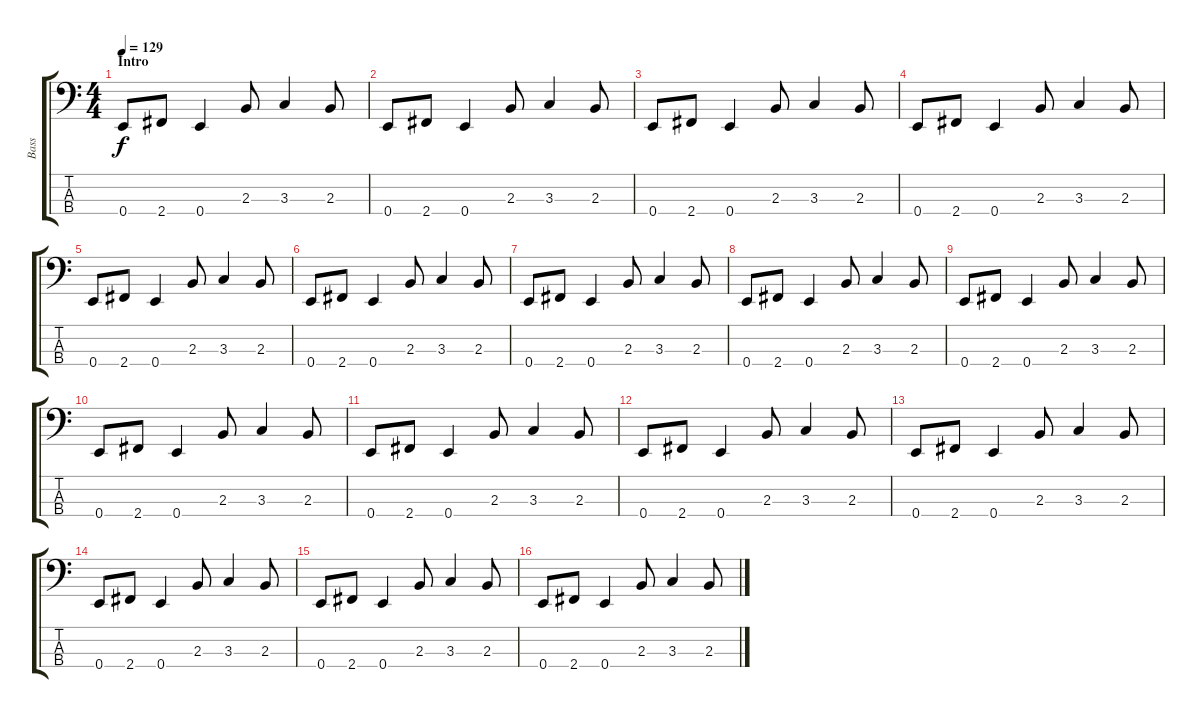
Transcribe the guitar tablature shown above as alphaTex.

\track ("Bass" "Bass") {instrument electricbasspick}
\staff {score tabs}
\tuning (G2 D2 A1 E1) {hide}
\ts (4 4)
\section ("" "Intro")
\tempo 129
\clef f4
\ks c
0.4.8{dy f instrument electricbasspick} 2.4.8 0.4.4 2.3.8 3.3.4 2.3.8 |
0.4.8 2.4.8 0.4.4 2.3.8 3.3.4 2.3.8 |
0.4.8 2.4.8 0.4.4 2.3.8 3.3.4 2.3.8 |
0.4.8 2.4.8 0.4.4 2.3.8 3.3.4 2.3.8 |
0.4.8 2.4.8 0.4.4 2.3.8 3.3.4 2.3.8 |
0.4.8 2.4.8 0.4.4 2.3.8 3.3.4 2.3.8 |
0.4.8 2.4.8 0.4.4 2.3.8 3.3.4 2.3.8 |
0.4.8 2.4.8 0.4.4 2.3.8 3.3.4 2.3.8 |
0.4.8 2.4.8 0.4.4 2.3.8 3.3.4 2.3.8 |
0.4.8 2.4.8 0.4.4 2.3.8 3.3.4 2.3.8 |
0.4.8 2.4.8 0.4.4 2.3.8 3.3.4 2.3.8 |
0.4.8 2.4.8 0.4.4 2.3.8 3.3.4 2.3.8 |
0.4.8 2.4.8 0.4.4 2.3.8 3.3.4 2.3.8 |
0.4.8 2.4.8 0.4.4 2.3.8 3.3.4 2.3.8 |
0.4.8 2.4.8 0.4.4 2.3.8 3.3.4 2.3.8 |
0.4.8 2.4.8 0.4.4 2.3.8 3.3.4 2.3.8
